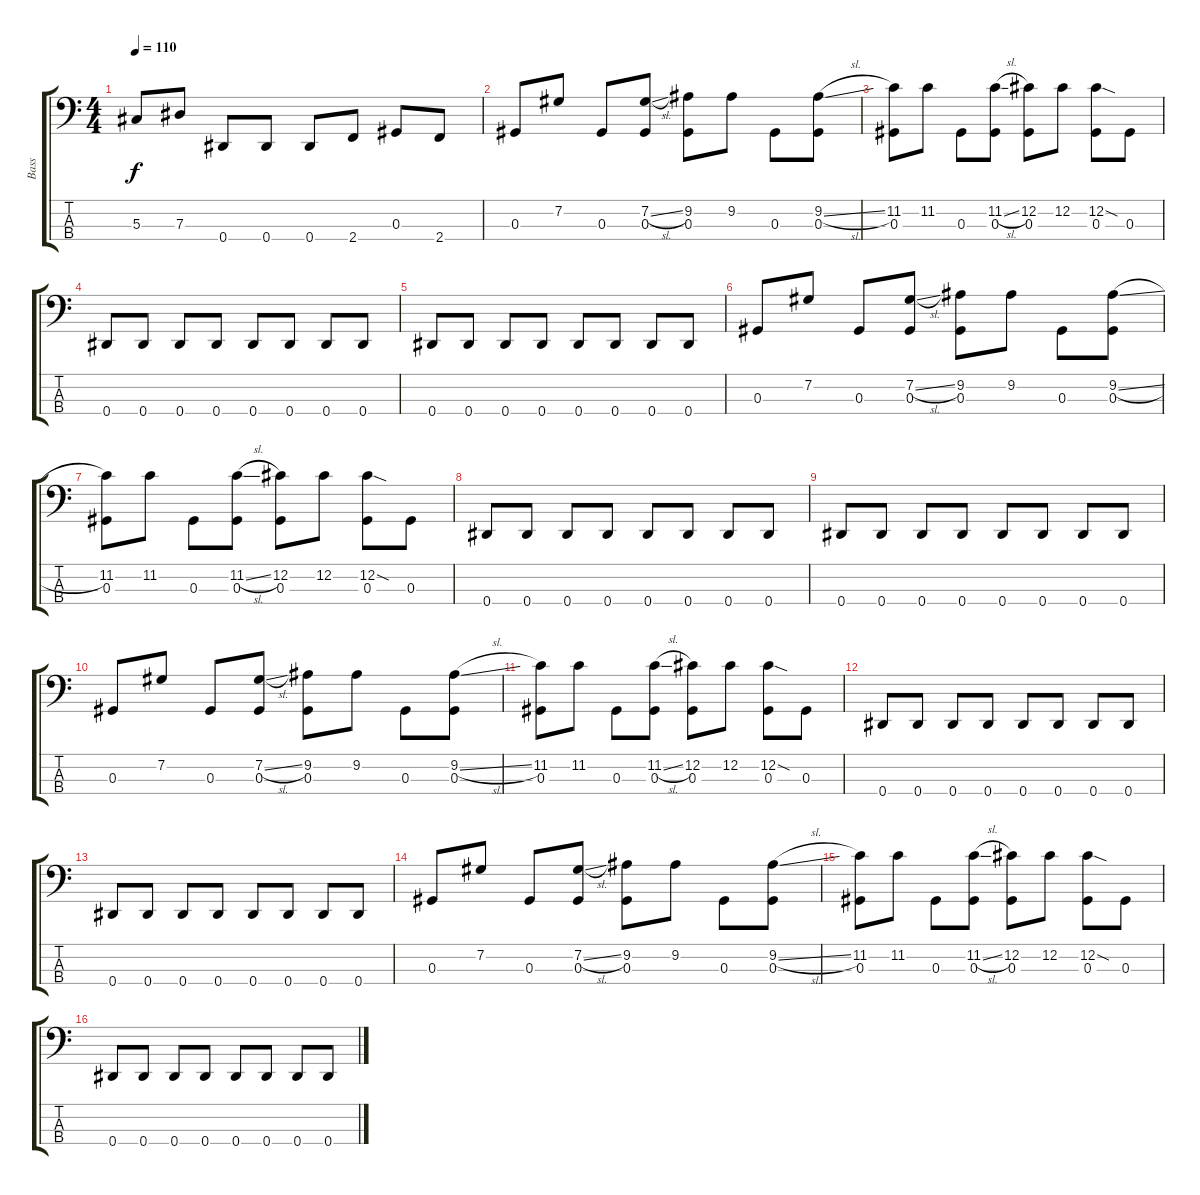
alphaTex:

\track ("Bass" "Bass") {instrument electricbasspick}
\staff {score tabs}
\tuning (Gb2 Db2 Ab1 Eb1) {hide}
\ts (4 4)
\tempo 110
\clef f4
\ks c
5.3{t}.8{dy f} 7.3.8 0.4.8 0.4.8 0.4.8 2.4.8 0.3.8 2.4.8 |
0.3.8 7.2.8 0.3.8 (7.2{sl} 0.3).8 (9.2 0.3).8 9.2.8 0.3.8 (9.2{sl} 0.3).8 |
(11.2 0.3).8 11.2.8 0.3.8 (11.2{sl} 0.3).8 (12.2 0.3).8 12.2.8 (12.2{sod} 0.3).8 0.3.8 |
0.4.8 0.4.8 0.4.8 0.4.8 0.4.8 0.4.8 0.4.8 0.4.8 |
0.4.8 0.4.8 0.4.8 0.4.8 0.4.8 0.4.8 0.4.8 0.4.8 |
0.3.8 7.2.8 0.3.8 (7.2{sl} 0.3).8 (9.2 0.3).8 9.2.8 0.3.8 (9.2{sl} 0.3).8 |
(11.2 0.3).8 11.2.8 0.3.8 (11.2{sl} 0.3).8 (12.2 0.3).8 12.2.8 (12.2{sod} 0.3).8 0.3.8 |
0.4.8 0.4.8 0.4.8 0.4.8 0.4.8 0.4.8 0.4.8 0.4.8 |
0.4.8 0.4.8 0.4.8 0.4.8 0.4.8 0.4.8 0.4.8 0.4.8 |
0.3.8 7.2.8 0.3.8 (7.2{sl} 0.3).8 (9.2 0.3).8 9.2.8 0.3.8 (9.2{sl} 0.3).8 |
(11.2 0.3).8 11.2.8 0.3.8 (11.2{sl} 0.3).8 (12.2 0.3).8 12.2.8 (12.2{sod} 0.3).8 0.3.8 |
0.4.8 0.4.8 0.4.8 0.4.8 0.4.8 0.4.8 0.4.8 0.4.8 |
0.4.8 0.4.8 0.4.8 0.4.8 0.4.8 0.4.8 0.4.8 0.4.8 |
0.3.8 7.2.8 0.3.8 (7.2{sl} 0.3).8 (9.2 0.3).8 9.2.8 0.3.8 (9.2{sl} 0.3).8 |
(11.2 0.3).8 11.2.8 0.3.8 (11.2{sl} 0.3).8 (12.2 0.3).8 12.2.8 (12.2{sod} 0.3).8 0.3.8 |
0.4.8 0.4.8 0.4.8 0.4.8 0.4.8 0.4.8 0.4.8 0.4.8
